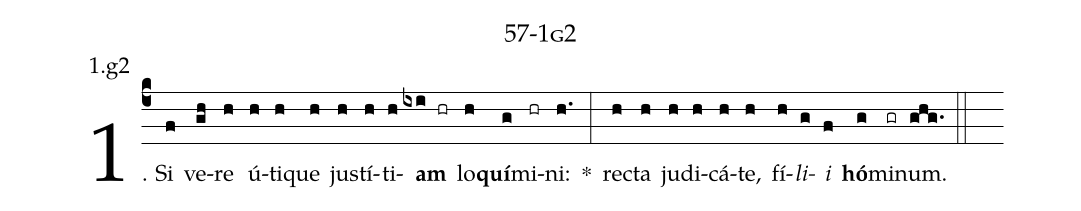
name: 57-1g2;
annotation: 1.g2;
%%
(c4)1. Si(f) ve(gh)re(h) ú(h)ti(h)que(h) jus(h)tí(h)ti(h)<b>am</b>(ixi hr) lo(h)<b>quí</b>(g)mi(hr)ni:(h.) *(:) rec(h)ta(h) ju(h)di(h)cá(h)te,(h) fí(h)<i>li</i>(g)<i>i</i>(f) <b>hó</b>(g)mi(gr)num.(ghg.) (::)
